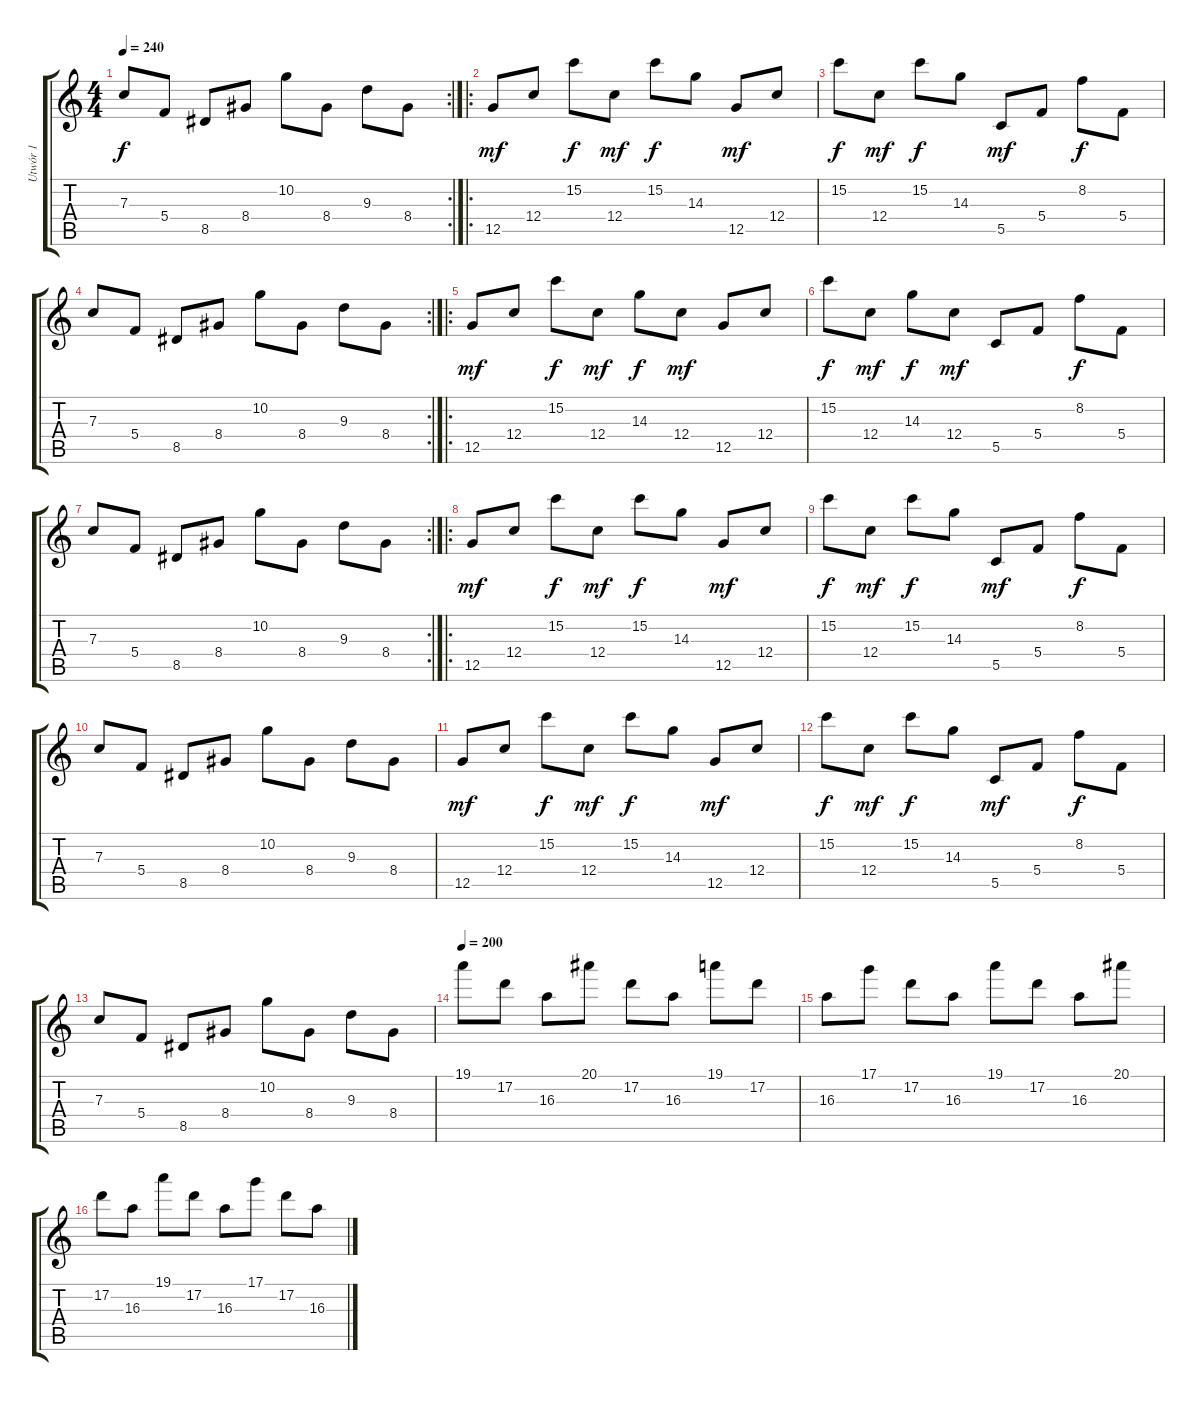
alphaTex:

\track ("Utwór 1" "Utwór 1") {instrument distortionguitar}
\staff {score tabs}
\tuning (D4 A3 F3 C3 G2 D2) {hide}
\rc 2
\ts (4 4)
\tempo 240
\clef g2
\ks c
7.3.8{dy f} 5.4.8 8.5.8 8.4.8 10.2.8 8.4.8 9.3.8 8.4.8 |
\ro
12.5.8{dy mf} 12.4.8 15.2.8{dy f} 12.4.8{dy mf} 15.2.8{dy f} 14.3.8 12.5.8{dy mf} 12.4.8 |
15.2.8{dy f} 12.4.8{dy mf} 15.2.8{dy f} 14.3.8 5.5.8{dy mf} 5.4.8 8.2.8{dy f} 5.4.8 |
\rc 2
7.3.8 5.4.8 8.5.8 8.4.8 10.2.8 8.4.8 9.3.8 8.4.8 |
\ro
12.5.8{dy mf} 12.4.8 15.2.8{dy f} 12.4.8{dy mf} 14.3.8{dy f} 12.4.8{dy mf} 12.5.8 12.4.8 |
15.2.8{dy f} 12.4.8{dy mf} 14.3.8{dy f} 12.4.8{dy mf} 5.5.8 5.4.8 8.2.8{dy f} 5.4.8 |
\rc 2
7.3.8 5.4.8 8.5.8 8.4.8 10.2.8 8.4.8 9.3.8 8.4.8 |
\ro
12.5.8{dy mf} 12.4.8 15.2.8{dy f} 12.4.8{dy mf} 15.2.8{dy f} 14.3.8 12.5.8{dy mf} 12.4.8 |
15.2.8{dy f} 12.4.8{dy mf} 15.2.8{dy f} 14.3.8 5.5.8{dy mf} 5.4.8 8.2.8{dy f} 5.4.8 |
7.3.8 5.4.8 8.5.8 8.4.8 10.2.8 8.4.8 9.3.8 8.4.8 |
12.5.8{dy mf} 12.4.8 15.2.8{dy f} 12.4.8{dy mf} 15.2.8{dy f} 14.3.8 12.5.8{dy mf} 12.4.8 |
15.2.8{dy f} 12.4.8{dy mf} 15.2.8{dy f} 14.3.8 5.5.8{dy mf} 5.4.8 8.2.8{dy f} 5.4.8 |
7.3.8 5.4.8 8.5.8 8.4.8 10.2.8 8.4.8 9.3.8 8.4.8 |
\tempo 200
19.1.8 17.2.8 16.3.8 20.1.8 17.2.8 16.3.8 19.1.8 17.2.8 |
16.3.8 17.1.8 17.2.8 16.3.8 19.1.8 17.2.8 16.3.8 20.1.8 |
17.2.8 16.3.8 19.1.8 17.2.8 16.3.8 17.1.8 17.2.8 16.3.8
